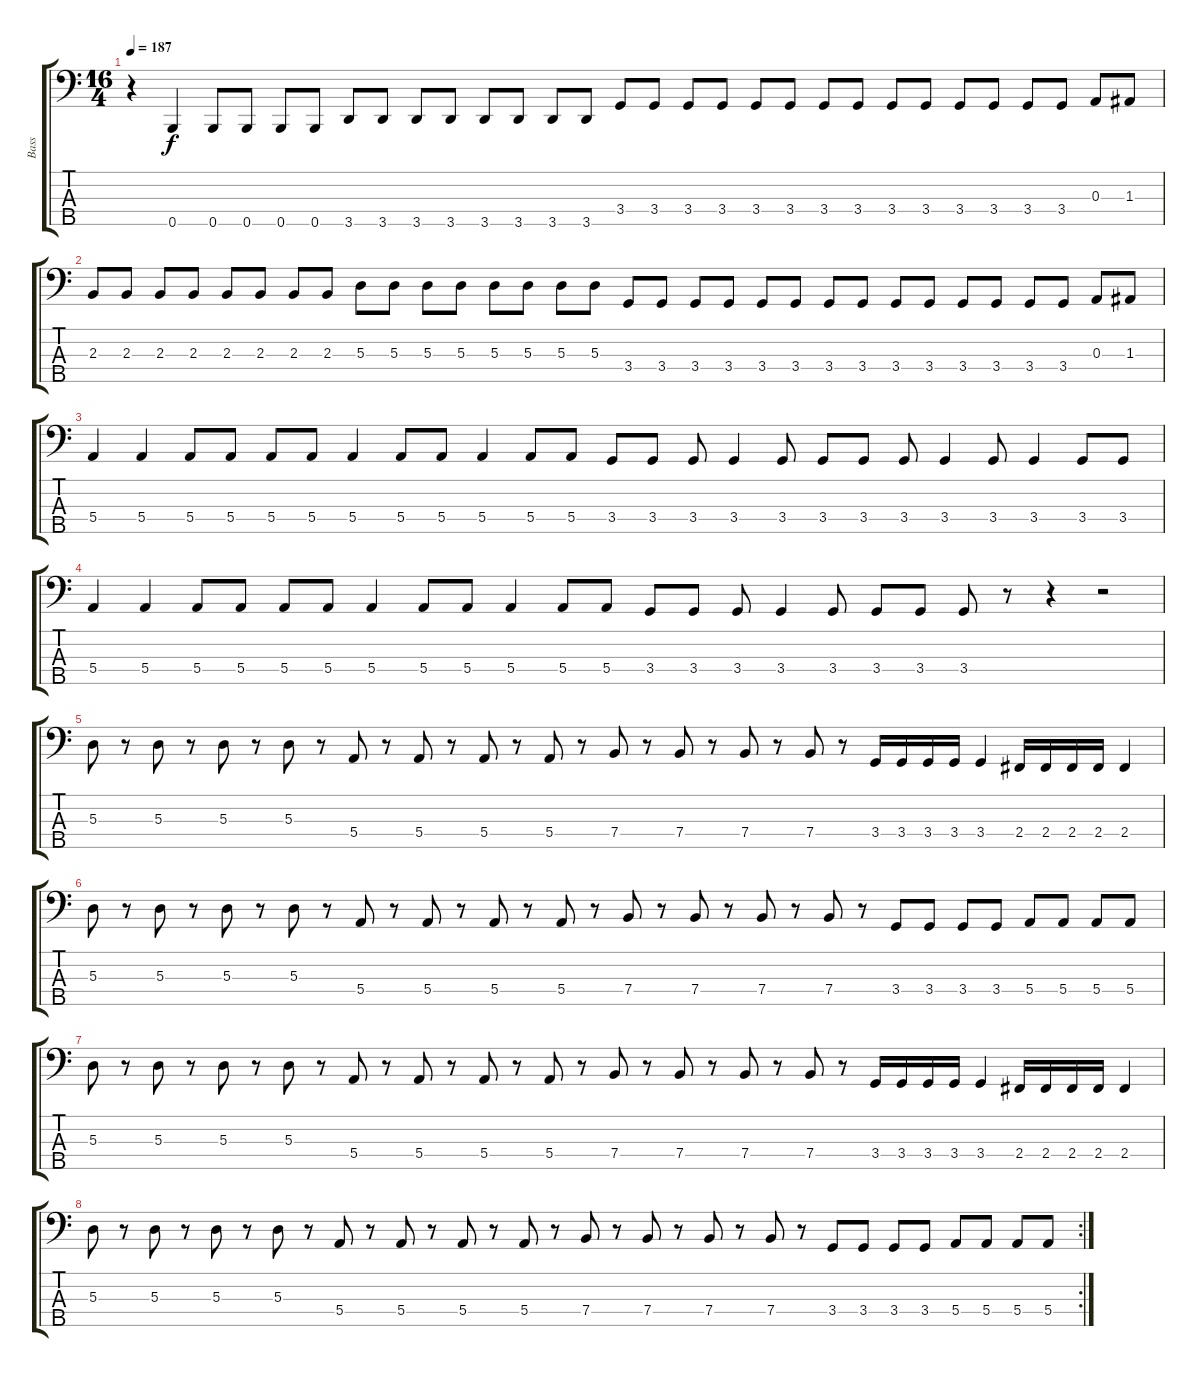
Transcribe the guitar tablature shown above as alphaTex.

\track ("Bass" "Bass") {instrument electricbasspick}
\staff {score tabs}
\tuning (G2 D2 A1 E1 B0) {hide}
\ts (16 4)
\tempo 187
\clef f4
\ks c
r.4{dy f} 0.5.4 0.5.8 0.5.8 0.5.8 0.5.8 3.5.8 3.5.8 3.5.8 3.5.8 3.5.8 3.5.8 3.5.8 3.5.8 3.4.8 3.4.8 3.4.8 3.4.8 3.4.8 3.4.8 3.4.8 3.4.8 3.4.8 3.4.8 3.4.8 3.4.8 3.4.8 3.4.8 0.3.8 1.3.8 |
2.3.8 2.3.8 2.3.8 2.3.8 2.3.8 2.3.8 2.3.8 2.3.8 5.3.8 5.3.8 5.3.8 5.3.8 5.3.8 5.3.8 5.3.8 5.3.8 3.4.8 3.4.8 3.4.8 3.4.8 3.4.8 3.4.8 3.4.8 3.4.8 3.4.8 3.4.8 3.4.8 3.4.8 3.4.8 3.4.8 0.3.8 1.3.8 |
5.4.4 5.4.4 5.4.8 5.4.8 5.4.8 5.4.8 5.4.4 5.4.8 5.4.8 5.4.4 5.4.8 5.4.8 3.4.8 3.4.8 3.4.8 3.4.4 3.4.8 3.4.8 3.4.8 3.4.8 3.4.4 3.4.8 3.4.4 3.4.8 3.4.8 |
5.4.4 5.4.4 5.4.8 5.4.8 5.4.8 5.4.8 5.4.4 5.4.8 5.4.8 5.4.4 5.4.8 5.4.8 3.4.8 3.4.8 3.4.8 3.4.4 3.4.8 3.4.8 3.4.8 3.4.8 r.8 r.4 r.2 |
5.3.8 r.8 5.3.8 r.8 5.3.8 r.8 5.3.8 r.8 5.4.8 r.8 5.4.8 r.8 5.4.8 r.8 5.4.8 r.8 7.4.8 r.8 7.4.8 r.8 7.4.8 r.8 7.4.8 r.8 3.4.16 3.4.16 3.4.16 3.4.16 3.4.4 2.4.16 2.4.16 2.4.16 2.4.16 2.4.4 |
5.3.8 r.8 5.3.8 r.8 5.3.8 r.8 5.3.8 r.8 5.4.8 r.8 5.4.8 r.8 5.4.8 r.8 5.4.8 r.8 7.4.8 r.8 7.4.8 r.8 7.4.8 r.8 7.4.8 r.8 3.4.8 3.4.8 3.4.8 3.4.8 5.4.8 5.4.8 5.4.8 5.4.8 |
5.3.8 r.8 5.3.8 r.8 5.3.8 r.8 5.3.8 r.8 5.4.8 r.8 5.4.8 r.8 5.4.8 r.8 5.4.8 r.8 7.4.8 r.8 7.4.8 r.8 7.4.8 r.8 7.4.8 r.8 3.4.16 3.4.16 3.4.16 3.4.16 3.4.4 2.4.16 2.4.16 2.4.16 2.4.16 2.4.4 |
\rc 2
5.3.8 r.8 5.3.8 r.8 5.3.8 r.8 5.3.8 r.8 5.4.8 r.8 5.4.8 r.8 5.4.8 r.8 5.4.8 r.8 7.4.8 r.8 7.4.8 r.8 7.4.8 r.8 7.4.8 r.8 3.4.8 3.4.8 3.4.8 3.4.8 5.4.8 5.4.8 5.4.8 5.4.8
